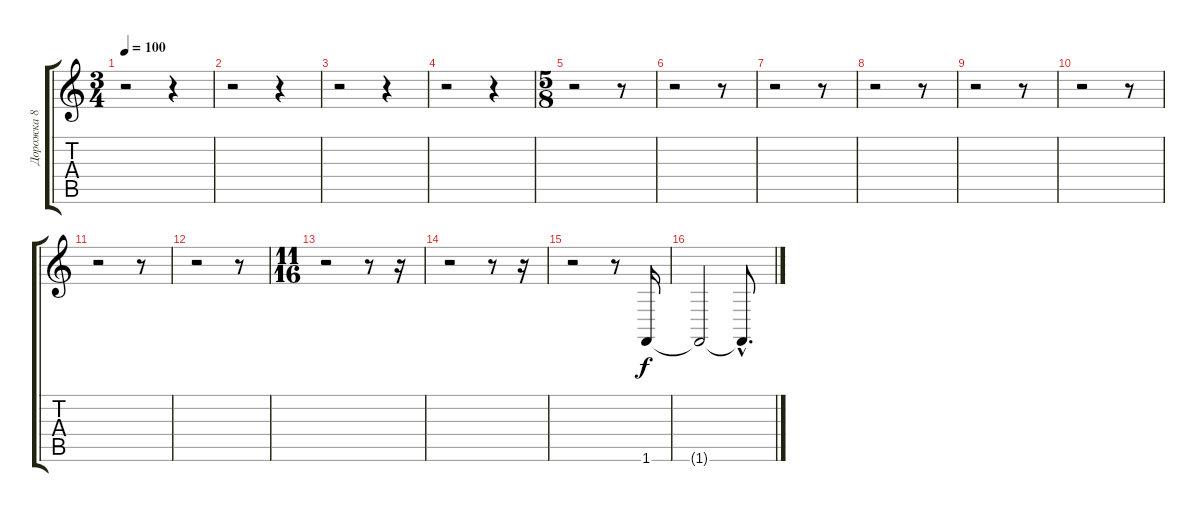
\track ("Дорожка 8" "Дорожка 8") {instrument stringensemble1}
\staff {score tabs}
\tuning (E4 B3 G3 D3 A2 E2) {hide}
\ts (3 4)
\tempo 100
\clef g2
\ks c
r.2{dy f} r.4 |
r.2 r.4 |
r.2 r.4 |
r.2 r.4 |
\ts (5 8)
r.2 r.8 |
r.2 r.8 |
r.2 r.8 |
r.2 r.8 |
r.2 r.8 |
r.2 r.8 |
r.2 r.8 |
r.2 r.8 |
\ts (11 16)
r.2 r.8 r.16 |
r.2 r.8 r.16 |
r.2 r.8 1.6.16 |
1.6{t}.2 1.6{hac t}.8{d}
